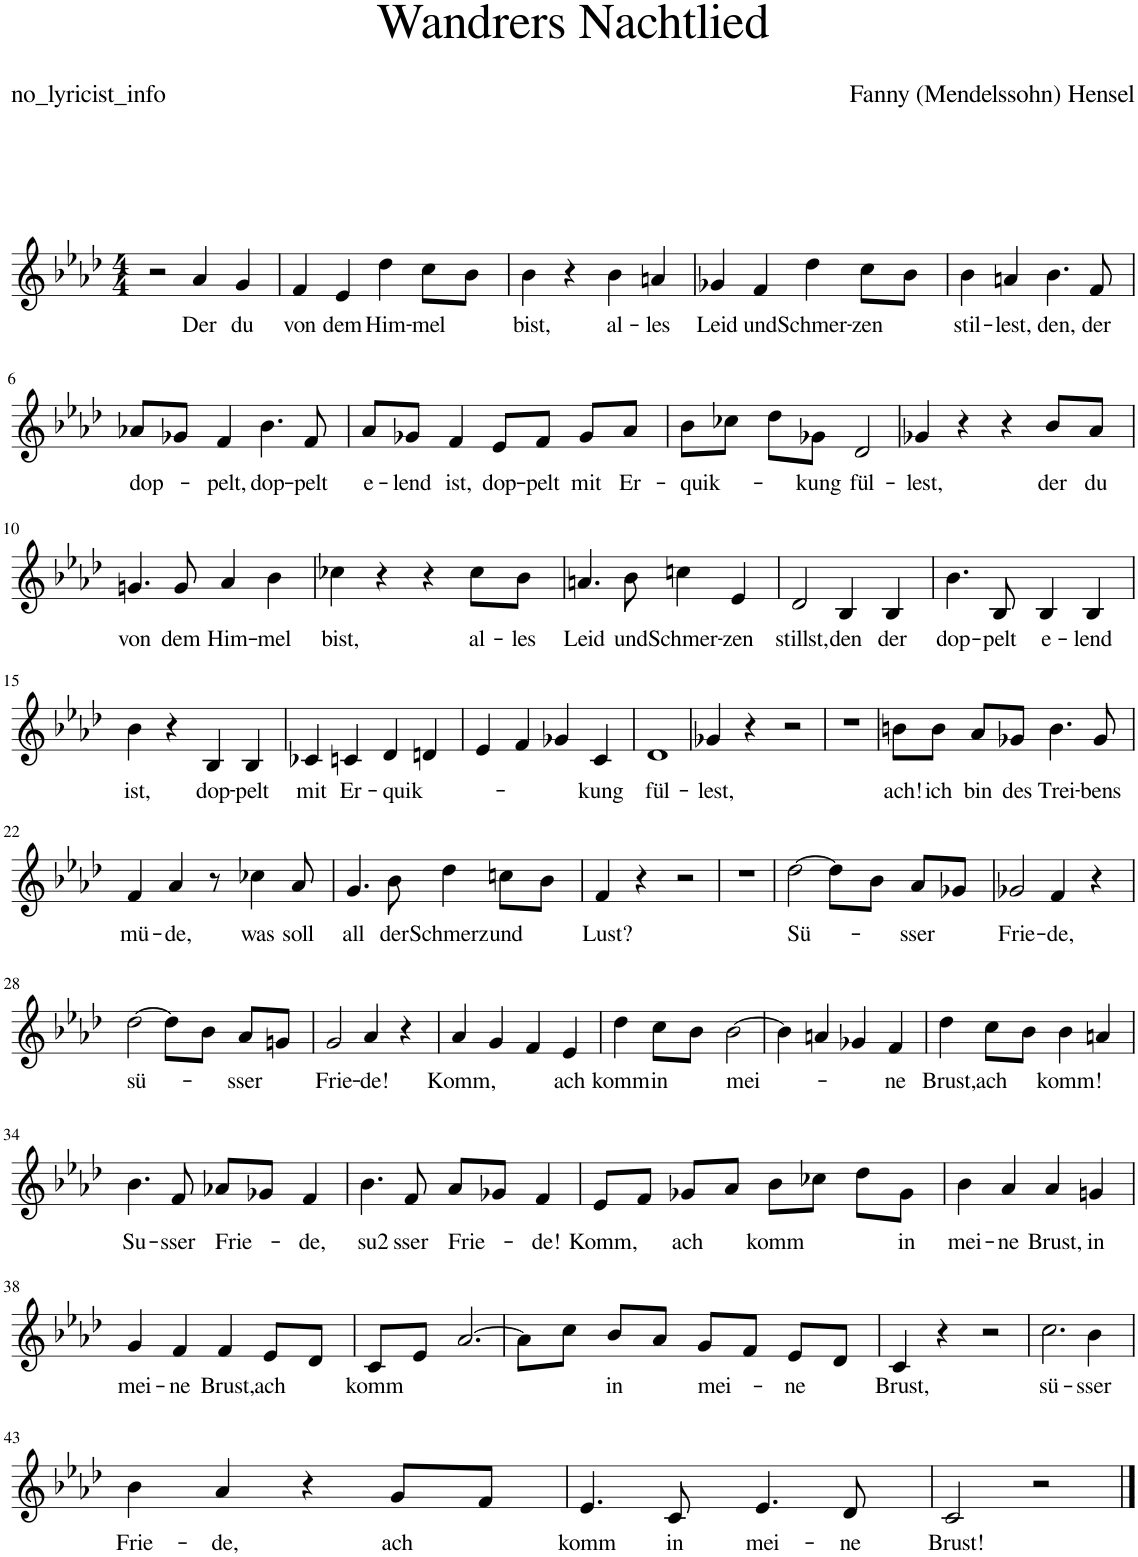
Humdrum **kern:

**kern	**text
*part1	*part1
*staff1	*staff1
*I"Piano	*
*I'Pno	*
*clefG2	*
*k[b-e-a-d-]	*
*M4/4	*
=1	=1
2r	.
!	!LO:LY:b
4a-/	Der
!	!LO:LY:b
4g/	du
=2	=2
!	!LO:LY:b
4f/	von
!	!LO:LY:b
4e-/	dem
!	!LO:LY:b
4dd-\	Him-
!	!LO:LY:b
8cc\L	-mel
8b-\J	.
=3	=3
!	!LO:LY:b
4b-\	bist,
4r	.
!	!LO:LY:b
4b-\	al-
!	!LO:LY:b
4an/	-les
=4	=4
!	!LO:LY:b
4g-X/	Leid
!	!LO:LY:b
4f/	und
!	!LO:LY:b
4dd-\	Schmer-
!	!LO:LY:b
8cc\L	-zen
8b-\J	.
=5	=5
!	!LO:LY:b
4b-\	stil-
!	!LO:LY:b
4an/	-lest,
!	!LO:LY:b
4.b-\	den,
!	!LO:LY:b
8f/	der
!!LO:LB:g=z
=6	=6
!	!LO:LY:b
8a-X/L	dop-
8g-X/J	.
!	!LO:LY:b
4f/	-pelt,
!	!LO:LY:b
4.b-\	dop-
!	!LO:LY:b
8f/	-pelt
=7	=7
!	!LO:LY:b
8a-/L	e-
!	!LO:LY:b
8g-X/J	-lend
!	!LO:LY:b
4f/	ist,
!	!LO:LY:b
8e-/L	dop-
!	!LO:LY:b
8f/J	-pelt
!	!LO:LY:b
8g-/L	mit
!	!LO:LY:b
8a-/J	Er-
=8	=8
!	!LO:LY:b
8b-\L	-quik-
8cc-X\J	.
8dd-\L	.
!	!LO:LY:b
8g-X\J	-kung
!	!LO:LY:b
2d-/	fül-
=9	=9
!	!LO:LY:b
4g-X/	-lest,
4r	.
4r	.
!	!LO:LY:b
8b-/L	der
!	!LO:LY:b
8a-/J	du
!!LO:LB:g=z
=10	=10
!	!LO:LY:b
4.gn/	von
!	!LO:LY:b
8g/	dem
!	!LO:LY:b
4a-/	Him-
!	!LO:LY:b
4b-\	-mel
=11	=11
!	!LO:LY:b
4cc-X\	bist,
4r	.
4r	.
!	!LO:LY:b
8cc-\L	al-
!	!LO:LY:b
8b-\J	-les
=12	=12
!	!LO:LY:b
4.an/	Leid
!	!LO:LY:b
8b-\	und
!	!LO:LY:b
4ccn\	Schmer-
!	!LO:LY:b
4e-/	-zen
=13	=13
!	!LO:LY:b
2d-/	stillst,
!	!LO:LY:b
4B-/	den
!	!LO:LY:b
4B-/	der
=14	=14
!	!LO:LY:b
4.b-\	dop-
!	!LO:LY:b
8B-/	-pelt
!	!LO:LY:b
4B-/	e-
!	!LO:LY:b
4B-/	-lend
!!LO:LB:g=z
=15	=15
!	!LO:LY:b
4b-\	ist,
4r	.
!	!LO:LY:b
4B-/	dop-
!	!LO:LY:b
4B-/	-pelt
=16	=16
!	!LO:LY:b
4c-X/	mit
!	!LO:LY:b
4cn/	Er-
!	!LO:LY:b
4d-/	-quik-
4dn/	.
=17	=17
4e-/	.
4f/	.
4g-X/	.
!	!LO:LY:b
4c/	-kung
=18	=18
!	!LO:LY:b
1d-	fül-
=19	=19
!	!LO:LY:b
4g-X/	-lest,
4r	.
2r	.
=20	=20
1r	.
=21	=21
!	!LO:LY:b
8bn\L	ach!
!	!LO:LY:b
8b\J	ich
!	!LO:LY:b
8a-/L	bin
!	!LO:LY:b
8g-X/J	des
!	!LO:LY:b
4.b\	Trei-
!	!LO:LY:b
8g-/	-bens
!!LO:LB:g=z
=22	=22
!	!LO:LY:b
4f/	mü-
!	!LO:LY:b
4a-/	-de,
8r	.
!	!LO:LY:b
4cc-X\	was
!	!LO:LY:b
8a-/	soll
=23	=23
!	!LO:LY:b
4.g/	all
!	!LO:LY:b
8b-\	der
!	!LO:LY:b
4dd-\	Schmerz
!	!LO:LY:b
8ccn\L	und
8b-\J	.
=24	=24
!	!LO:LY:b
4f/	Lust?
4r	.
2r	.
=25	=25
1r	.
=26	=26
!	!LO:LY:b
[2dd-\	Sü-
8dd-\L]	.
8b-\J	.
!	!LO:LY:b
8a-/L	-sser
8g-X/J	.
=27	=27
!	!LO:LY:b
2g-X/	Frie-
!	!LO:LY:b
4f/	-de,
4r	.
!!LO:LB:g=z
=28	=28
!	!LO:LY:b
[2dd-\	sü-
8dd-\L]	.
8b-\J	.
!	!LO:LY:b
8a-/L	-sser
8gn/J	.
=29	=29
!	!LO:LY:b
2g/	Frie-
!	!LO:LY:b
4a-/	-de!
4r	.
=30	=30
!	!LO:LY:b
4a-/	Komm,
4g/	.
4f/	.
!	!LO:LY:b
4e-/	ach
=31	=31
!	!LO:LY:b
4dd-\	komm
!	!LO:LY:b
8cc\L	in
8b-\J	.
!	!LO:LY:b
[2b-\	mei-
=32	=32
4b-\]	.
4an/	.
4g-X/	.
!	!LO:LY:b
4f/	-ne
=33	=33
!	!LO:LY:b
4dd-\	Brust,
!	!LO:LY:b
8cc\L	ach
8b-\J	.
!	!LO:LY:b
4b-\	komm!
4an/	.
!!LO:LB:g=z
=34	=34
!	!LO:LY:b
4.b-\	Su-
!	!LO:LY:b
8f/	-sser
!	!LO:LY:b
8a-X/L	Frie-
8g-X/J	.
!	!LO:LY:b
4f/	-de,
=35	=35
!	!LO:LY:b
4.b-\	su2
!	!LO:LY:b
8f/	-sser
!	!LO:LY:b
8a-/L	Frie-
8g-X/J	.
!	!LO:LY:b
4f/	-de!
=36	=36
!	!LO:LY:b
8e-/L	Komm,
8f/J	.
!	!LO:LY:b
8g-X/L	ach
8a-/J	.
!	!LO:LY:b
8b-\L	komm
8cc-X\J	.
8dd-\L	.
!	!LO:LY:b
8g-\J	in
=37	=37
!	!LO:LY:b
4b-\	mei-
!	!LO:LY:b
4a-/	-ne
!	!LO:LY:b
4a-/	Brust,
!	!LO:LY:b
4gn/	in
!!LO:LB:g=z
=38	=38
!	!LO:LY:b
4g/	mei-
!	!LO:LY:b
4f/	-ne
!	!LO:LY:b
4f/	Brust,
!	!LO:LY:b
8e-/L	ach
8d-/J	.
=39	=39
!	!LO:LY:b
8c/L	komm
8e-/J	.
[2.a-/	.
=40	=40
8a-\L]	.
8cc\J	.
!	!LO:LY:b
8b-/L	in
8a-/J	.
!	!LO:LY:b
8g/L	mei-
8f/J	.
!	!LO:LY:b
8e-/L	-ne
8d-/J	.
=41	=41
!	!LO:LY:b
4c/	Brust,
4r	.
2r	.
=42	=42
!	!LO:LY:b
2.cc\	sü-
!	!LO:LY:b
4b-\	-sser
!!LO:LB:g=z
=43	=43
!	!LO:LY:b
4b-\	Frie-
!	!LO:LY:b
4a-/	-de,
4r	.
!	!LO:LY:b
8g/L	ach
8f/J	.
=44	=44
!	!LO:LY:b
4.e-/	komm
!	!LO:LY:b
8c/	in
!	!LO:LY:b
4.e-/	mei-
!	!LO:LY:b
8d-/	-ne
=45	=45
!	!LO:LY:b
2c/	Brust!
2r	.
==	==
*-	*-
